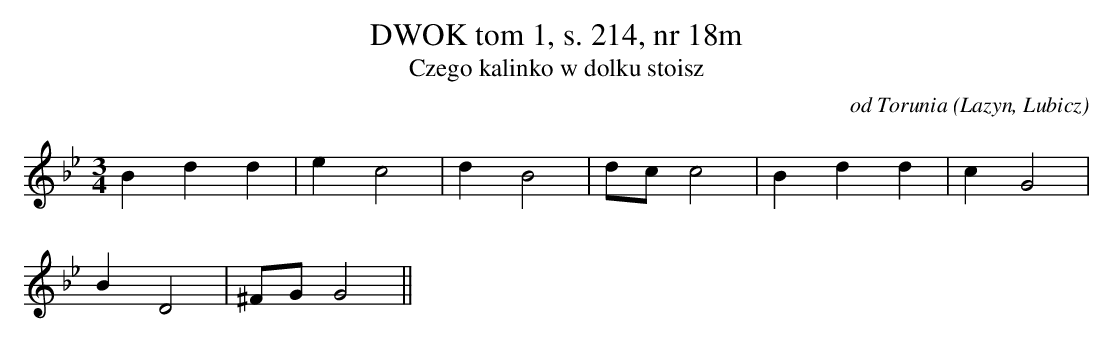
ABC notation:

X:1
T:DWOK tom 1, s. 214, nr 18m
T:Czego kalinko w dolku stoisz
O:od Torunia (Lazyn, Lubicz)
M:3/4
L:1/8
K:Bb
B2d2d2 | e2c4 | d2B4 | dcc4 |B2d2d2 | c2G4 |
 B2D4 | ^FGG4||
